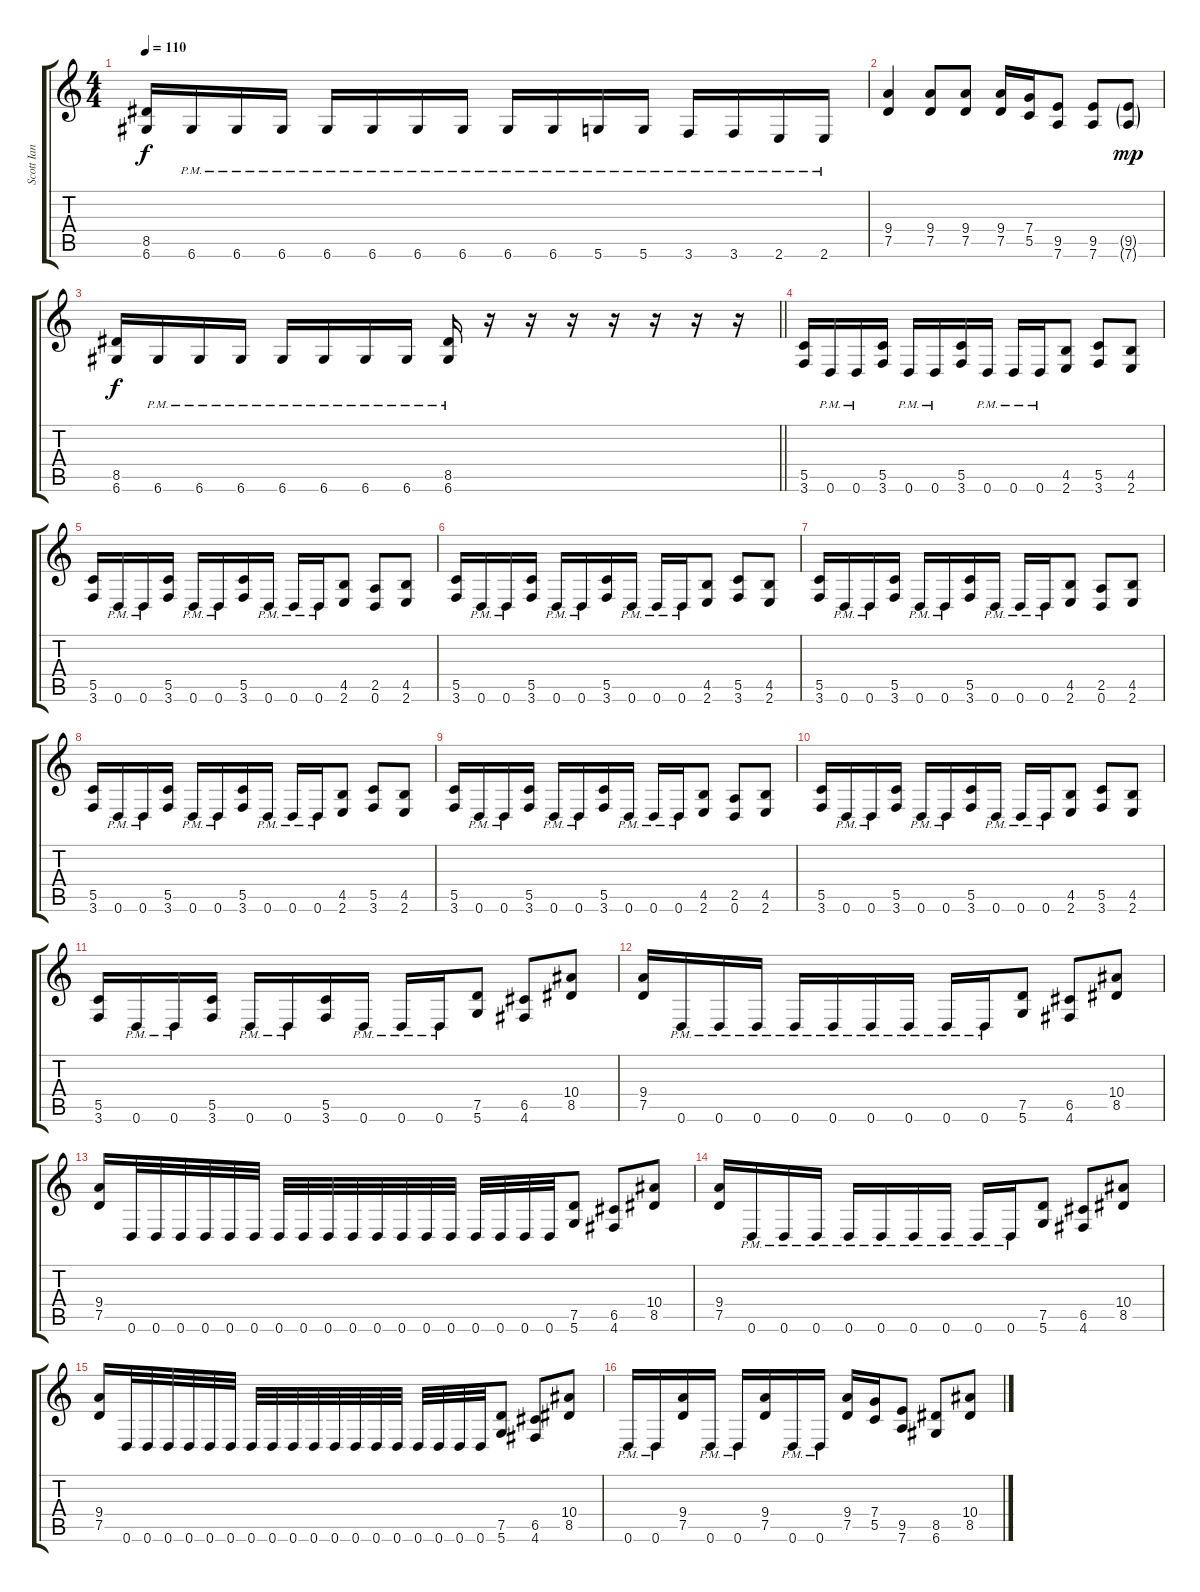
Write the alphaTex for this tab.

\track ("Scott Ian" "Scott Ian") {instrument distortionguitar}
\staff {score tabs}
\tuning (D4 A3 F3 C3 G2 D2) {hide}
\ts (4 4)
\tempo 110
\clef g2
\ks c
(8.5 6.6).16{dy f} 6.6{pm}.16 6.6{pm}.16 6.6{pm}.16 6.6{pm}.16 6.6{pm}.16 6.6{pm}.16 6.6{pm}.16 6.6{pm}.16 6.6{pm}.16 5.6{pm}.16 5.6{pm}.16 3.6{pm}.16 3.6{pm}.16 2.6{pm}.16 2.6{pm}.16 |
(9.4 7.5).4 (9.4 7.5).8 (9.4 7.5).8 (9.4 7.5).16 (7.4 5.5).16 (9.5 7.6).8 (9.5 7.6).8 (9.5{g} 7.6{g}).8{dy mp} |
\barLineRight lightlight
(8.5 6.6).16{dy f} 6.6{pm}.16 6.6{pm}.16 6.6{pm}.16 6.6{pm}.16 6.6{pm}.16 6.6{pm}.16 6.6{pm}.16 (8.5 6.6{pm}).16 r.16 r.16 r.16 r.16 r.16 r.16 r.16 |
(5.5 3.6).16 0.6{pm}.16 0.6{pm}.16 (5.5 3.6).16 0.6{pm}.16 0.6{pm}.16 (5.5 3.6).16 0.6{pm}.16 0.6{pm}.16 0.6{pm}.16 (4.5 2.6).8 (5.5 3.6).8 (4.5 2.6).8 |
(5.5 3.6).16 0.6{pm}.16 0.6{pm}.16 (5.5 3.6).16 0.6{pm}.16 0.6{pm}.16 (5.5 3.6).16 0.6{pm}.16 0.6{pm}.16 0.6{pm}.16 (4.5 2.6).8 (2.5 0.6).8 (4.5 2.6).8 |
(5.5 3.6).16 0.6{pm}.16 0.6{pm}.16 (5.5 3.6).16 0.6{pm}.16 0.6{pm}.16 (5.5 3.6).16 0.6{pm}.16 0.6{pm}.16 0.6{pm}.16 (4.5 2.6).8 (5.5 3.6).8 (4.5 2.6).8 |
(5.5 3.6).16 0.6{pm}.16 0.6{pm}.16 (5.5 3.6).16 0.6{pm}.16 0.6{pm}.16 (5.5 3.6).16 0.6{pm}.16 0.6{pm}.16 0.6{pm}.16 (4.5 2.6).8 (2.5 0.6).8 (4.5 2.6).8 |
(5.5 3.6).16 0.6{pm}.16 0.6{pm}.16 (5.5 3.6).16 0.6{pm}.16 0.6{pm}.16 (5.5 3.6).16 0.6{pm}.16 0.6{pm}.16 0.6{pm}.16 (4.5 2.6).8 (5.5 3.6).8 (4.5 2.6).8 |
(5.5 3.6).16 0.6{pm}.16 0.6{pm}.16 (5.5 3.6).16 0.6{pm}.16 0.6{pm}.16 (5.5 3.6).16 0.6{pm}.16 0.6{pm}.16 0.6{pm}.16 (4.5 2.6).8 (2.5 0.6).8 (4.5 2.6).8 |
(5.5 3.6).16 0.6{pm}.16 0.6{pm}.16 (5.5 3.6).16 0.6{pm}.16 0.6{pm}.16 (5.5 3.6).16 0.6{pm}.16 0.6{pm}.16 0.6{pm}.16 (4.5 2.6).8 (5.5 3.6).8 (4.5 2.6).8 |
(5.5 3.6).16 0.6{pm}.16 0.6{pm}.16 (5.5 3.6).16 0.6{pm}.16 0.6{pm}.16 (5.5 3.6).16 0.6{pm}.16 0.6{pm}.16 0.6{pm}.16 (7.5 5.6).8 (6.5 4.6).8 (10.4 8.5).8 |
(9.4 7.5).16 0.6{pm}.16 0.6{pm}.16 0.6{pm}.16 0.6{pm}.16 0.6{pm}.16 0.6{pm}.16 0.6{pm}.16 0.6{pm}.16 0.6{pm}.16 (7.5 5.6).8 (6.5 4.6).8 (10.4 8.5).8 |
(9.4 7.5).16 0.6.32 0.6.32 0.6.32 0.6.32 0.6.32 0.6.32 0.6.32 0.6.32 0.6.32 0.6.32 0.6.32 0.6.32 0.6.32 0.6.32 0.6.32 0.6.32 0.6.32 0.6.32 (7.5 5.6).8 (6.5 4.6).8 (10.4 8.5).8 |
(9.4 7.5).16 0.6{pm}.16 0.6{pm}.16 0.6{pm}.16 0.6{pm}.16 0.6{pm}.16 0.6{pm}.16 0.6{pm}.16 0.6{pm}.16 0.6{pm}.16 (7.5 5.6).8 (6.5 4.6).8 (10.4 8.5).8 |
(9.4 7.5).16 0.6.32 0.6.32 0.6.32 0.6.32 0.6.32 0.6.32 0.6.32 0.6.32 0.6.32 0.6.32 0.6.32 0.6.32 0.6.32 0.6.32 0.6.32 0.6.32 0.6.32 0.6.32 (7.5 5.6).8 (6.5 4.6).8 (10.4 8.5).8 |
0.6{pm}.16 0.6{pm}.16 (9.4 7.5).16 0.6{pm}.16 0.6{pm}.16 (9.4 7.5).16 0.6{pm}.16 0.6{pm}.16 (9.4 7.5).16 (7.4 5.5).16 (9.5 7.6).8 (8.5 6.6).8 (10.4 8.5).8
